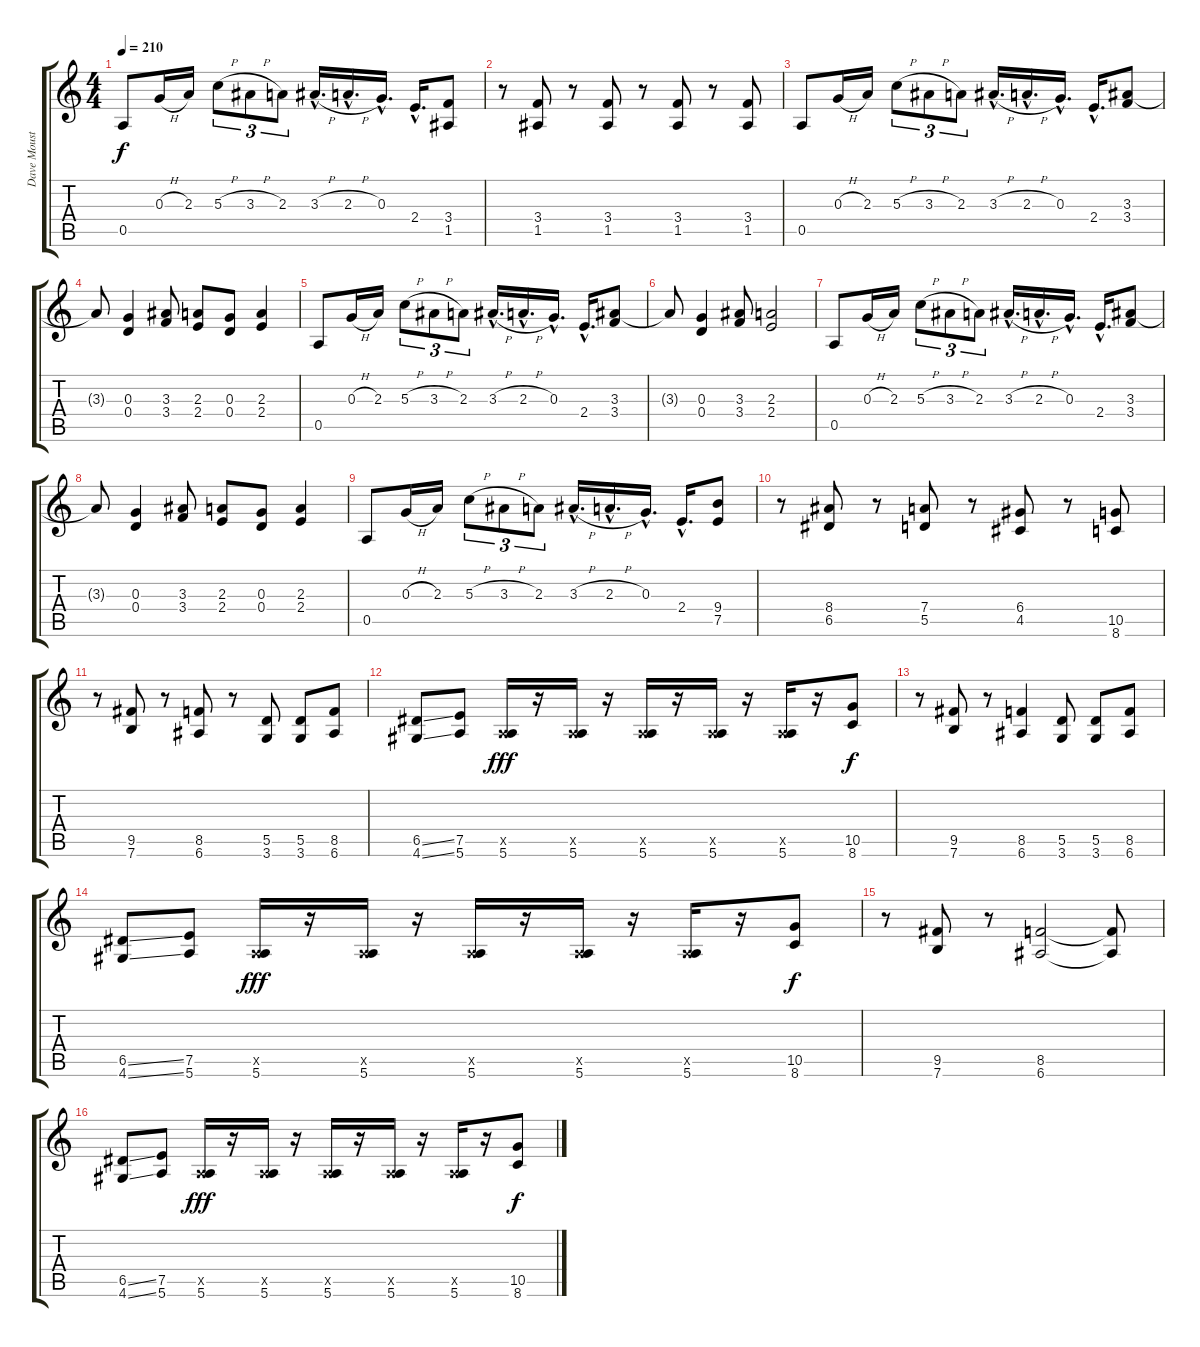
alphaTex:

\track ("Dave Moustaine" "Dave Moust") {instrument distortionguitar}
\staff {score tabs}
\tuning (E4 B3 G3 D3 A2 E2) {hide}
\ts (4 4)
\tempo 210
\clef g2
\ks c
0.5.8{dy f} 0.3{h}.16 2.3.16 5.3{h}.8{tu (3 2)} 3.3{h}.8{tu (3 2)} 2.3.8{tu (3 2)} 3.3{h hac}.16{d} 2.3{h hac}.16{d} 0.3{hac}.16{d} 2.4{hac}.16{d} (3.4 1.5).8 |
r.8 (3.4 1.5).8 r.8 (3.4 1.5).8 r.8 (3.4 1.5).8 r.8 (3.4 1.5).8 |
0.5.8 0.3{h}.16 2.3.16 5.3{h}.8{tu (3 2)} 3.3{h}.8{tu (3 2)} 2.3.8{tu (3 2)} 3.3{h hac}.16{d} 2.3{h hac}.16{d} 0.3{hac}.16{d} 2.4{hac}.16{d} (3.3 3.4).8 |
3.3{t}.8 (0.3 0.4).4 (3.3 3.4).8 (2.3 2.4).8 (0.3 0.4).8 (2.3 2.4).4 |
0.5.8 0.3{h}.16 2.3.16 5.3{h}.8{tu (3 2)} 3.3{h}.8{tu (3 2)} 2.3.8{tu (3 2)} 3.3{h hac}.16{d} 2.3{h hac}.16{d} 0.3{hac}.16{d} 2.4{hac}.16{d} (3.3 3.4).8 |
3.3{t}.8 (0.3 0.4).4 (3.3 3.4).8 (2.3 2.4).2 |
0.5.8 0.3{h}.16 2.3.16 5.3{h}.8{tu (3 2)} 3.3{h}.8{tu (3 2)} 2.3.8{tu (3 2)} 3.3{h hac}.16{d} 2.3{h hac}.16{d} 0.3{hac}.16{d} 2.4{hac}.16{d} (3.3 3.4).8 |
3.3{t}.8 (0.3 0.4).4 (3.3 3.4).8 (2.3 2.4).8 (0.3 0.4).8 (2.3 2.4).4 |
0.5.8 0.3{h}.16 2.3.16 5.3{h}.8{tu (3 2)} 3.3{h}.8{tu (3 2)} 2.3.8{tu (3 2)} 3.3{h hac}.16{d} 2.3{h hac}.16{d} 0.3{hac}.16{d} 2.4{hac}.16{d} (9.4 7.5).8 |
r.8 (8.4 6.5).8 r.8 (7.4 5.5).8 r.8 (6.4 4.5).8 r.8 (10.5 8.6).8 |
r.8 (9.5 7.6).8 r.8 (8.5 6.6).8 r.8 (5.5 3.6).8 (5.5 3.6).8 (8.5 6.6).8 |
(6.5{ss} 4.6{ss}).8 (7.5 5.6).8 (0.5{x} 5.6).16{dy fff} r.16 (0.5{x} 5.6).16 r.16 (0.5{x} 5.6).16 r.16 (0.5{x} 5.6).16 r.16 (0.5{x} 5.6).16 r.16 (10.5 8.6).8{dy f} |
r.8 (9.5 7.6).8 r.8 (8.5 6.6).4 (5.5 3.6).8 (5.5 3.6).8 (8.5 6.6).8 |
(6.5{ss} 4.6{ss}).8 (7.5 5.6).8 (0.5{x} 5.6).16{dy fff} r.16 (0.5{x} 5.6).16 r.16 (0.5{x} 5.6).16 r.16 (0.5{x} 5.6).16 r.16 (0.5{x} 5.6).16 r.16 (10.5 8.6).8{dy f} |
r.8 (9.5 7.6).8 r.8 (8.5 6.6).2 (8.5{t} 6.6{t}).8 |
(6.5{ss} 4.6{ss}).8 (7.5 5.6).8 (0.5{x} 5.6).16{dy fff} r.16 (0.5{x} 5.6).16 r.16 (0.5{x} 5.6).16 r.16 (0.5{x} 5.6).16 r.16 (0.5{x} 5.6).16 r.16 (10.5 8.6).8{dy f}
